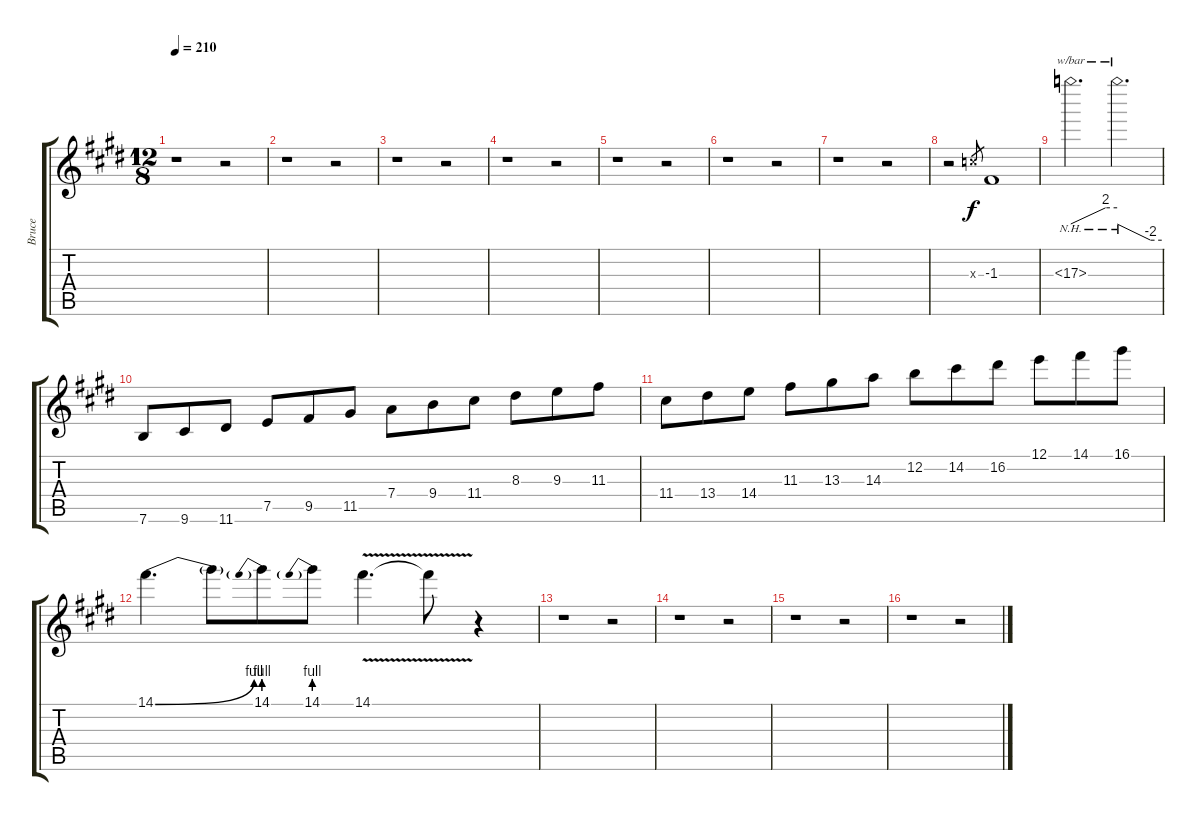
\track ("Bruce" "Bruce") {instrument distortionguitar}
\staff {score tabs}
\tuning (E4 B3 G3 D3 A2 E2) {hide}
\ts (12 8)
\tempo 210
\clef g2
\ks e
r.1{dy f instrument distortionguitar} r.2 |
r.1 r.2 |
r.1 r.2 |
r.1 r.2 |
r.1 r.2 |
r.1 r.2 |
r.1 r.2 |
r.2 5.3{x}.8{gr} -1.3.1 |
17.3{nh}.2{d tbe (custom default 0 0 45 8 60 8)} 17.3{nh t}.2{d tbe (custom default 0 0 45 -8 60 -8)} |
7.6.8 9.6.8 11.6.8 7.5.8 9.5.8 11.5.8 7.4.8 9.4.8 11.4.8 8.3.8 9.3.8 11.3.8 |
11.4.8 13.4.8 14.4.8 11.3.8 13.3.8 14.3.8 12.2.8 14.2.8 16.2.8 12.1.8 14.1.8 16.1.8 |
14.1{be (bend 0 0 60 4)}.4{d} 14.1{t}.8 14.1{be (prebend 0 4 60 4)}.8 14.1{be (prebend 0 4 60 4)}.8 14.1{v}.4{d} 14.1{t}.8 r.4 |
r.1 r.2 |
r.1 r.2 |
r.1 r.2 |
r.1 r.2
